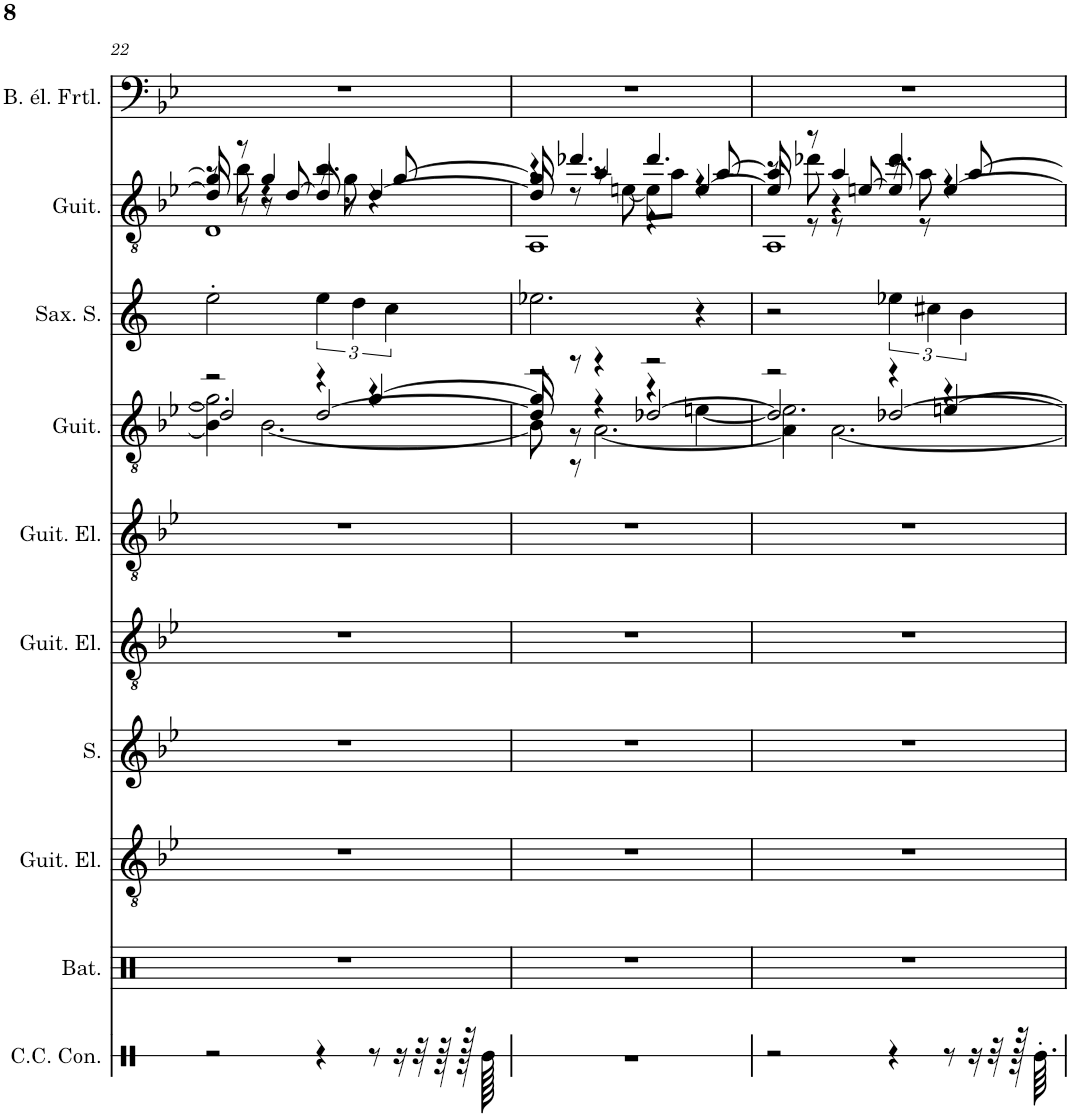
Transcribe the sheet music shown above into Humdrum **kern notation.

**kern	**kern	**kern	**kern	**kern	**kern	**kern	**kern	**kern	**kern
*part10	*part9	*part8	*part7	*part6	*part5	*part4	*part3	*part2	*part1
*staff10	*staff9	*staff8	*staff7	*staff6	*staff5	*staff4	*staff3	*staff2	*staff1
*I"Caisse claire de concert, Guitar Fret Noise	*I"Batterie, Drums	*I"Guitare électrique, Guitar Harmonics	*I"Soprano, Choir Aahs	*I"Guitare électrique, Distortion Guitar	*I"Guitare électrique, Overdriven Guitar	*I"Guitare acoustique, Electric Guitar (jazz)	*I"Saxophone Soprano	*I"Guitare classique, Acoustic Guitar (nylon)	*I"Basse électrique fretless, Fretless Bass
*I'C.C. Con.	*I'Bat.	*I'Guit. El.	*I'S.	*I'Guit. El.	*I'Guit. El.	*I'Guit.	*I'Sax. S.	*I'Guit.	*I'B. él. Frtl.
!!LO:PB:g=z
*clefX	*clefX	*clefGv2	*clefG2	*clefGv2	*clefGv2	*clefGv2	*clefG2	*clefGv2	*clefF4
*	*	*	*	*	*	*	*Trd1c2	*	*Trd7c12
*k[b-e-]	*k[]	*k[b-e-]	*k[b-e-]	*k[b-e-]	*k[b-e-]	*k[b-e-]	*k[]	*k[b-e-]	*k[b-e-]
*M4/4	*M4/4	*M4/4	*M4/4	*M4/4	*M4/4	*M4/4	*M4/4	*M4/4	*M4/4
=22	=22	=22	=22	=22	=22	=22	=22	=22	=22
*	*	*	*	*	*	*^	*	*^	*
*	*	*	*	*	*	*	*^	*	*	*^	*
*	*	*	*	*	*	*	*	*^	*	*	*	*^	*
2r	1r	1r	1r	1r	1r	2r	2.g\]	2d/]	4B-\]	2ee'\	8g/]	8r	8d/]	1D	1r
.	.	.	.	.	.	.	.	.	.	.	8r	8b-\	8r	.	.
.	.	.	.	.	.	.	.	.	[2.B-\	.	4g/	4r	8r	.	.
.	.	.	.	.	.	.	.	.	.	.	.	.	[8d/	.	.
4r	.	.	.	.	.	4r	.	[2d/	.	6ee\	4.b-/	8r	8d/]	.	.
.	.	.	.	.	.	.	.	.	.	.	.	8g\	8r	.	.
.	.	.	.	.	.	.	.	.	.	6dd\	.	.	.	.	.
8r	.	.	.	.	.	[4g/	4r	.	.	.	.	4r	[4d/	.	.
.	.	.	.	.	.	.	.	.	.	6cc\	.	.	.	.	.
16r	.	.	.	.	.	.	.	.	.	.	[8g/	.	.	.	.
32r	.	.	.	.	.	.	.	.	.	.	.	.	.	.	.
64r	.	.	.	.	.	.	.	.	.	.	.	.	.	.	.
128r	.	.	.	.	.	.	.	.	.	.	.	.	.	.	.
128Re\	.	.	.	.	.	.	.	.	.	.	.	.	.	.	.
=23	=23	=23	=23	=23	=23	=23	=23	=23	=23	=23	=23	=23	=23	=23	=23
1r	1r	1r	1r	1r	1r	8g/]	2r	8d/]	8B-\]	2.ee-X\	8g/]	4r	8d/]	1AA	1r
.	.	.	.	.	.	8r	.	8r	8r	.	4.dd-X/	.	8r	.	.
.	.	.	.	.	.	4r	.	4r	[2.A\	.	.	8r	4a/	.	.
.	.	.	.	.	.	.	.	.	.	.	.	[8en\	.	.	.
.	.	.	.	.	.	2r	4r	[2d-X/	.	.	4.dd-/	8e\L]	4r	.	.
.	.	.	.	.	.	.	.	.	.	.	.	8a\J	.	.	.
.	.	.	.	.	.	.	[4en\	.	.	4r	.	4r	[4e/	.	.
.	.	.	.	.	.	.	.	.	.	.	[8a/	.	.	.	.
=24	=24	=24	=24	=24	=24	=24	=24	=24	=24	=24	=24	=24	=24	=24	=24
2r	1r	1r	1r	1r	1r	2r	2.e\]	2d-/]	4A\]	2r	8a/]	8r	8e/]	1AA	1r
.	.	.	.	.	.	.	.	.	.	.	8r	8dd-X\	8r	.	.
.	.	.	.	.	.	.	.	.	[2.A\	.	4a/	4r	8r	.	.
.	.	.	.	.	.	.	.	.	.	.	.	.	[8en/	.	.
4r	.	.	.	.	.	4r	.	[2d-X/	.	6ee-X\	4.dd-/	8r	8e/]	.	.
.	.	.	.	.	.	.	.	.	.	.	.	8a\	8r	.	.
.	.	.	.	.	.	.	.	.	.	6cc#X\	.	.	.	.	.
8r	.	.	.	.	.	[4en/	4r	.	.	.	.	4r	[4e/	.	.
.	.	.	.	.	.	.	.	.	.	6b\	.	.	.	.	.
16r	.	.	.	.	.	.	.	.	.	.	[8a/	.	.	.	.
32r	.	.	.	.	.	.	.	.	.	.	.	.	.	.	.
128r	.	.	.	.	.	.	.	.	.	.	.	.	.	.	.
64.Re'\	.	.	.	.	.	.	.	.	.	.	.	.	.	.	.
*	*	*	*	*	*	*v	*v	*v	*v	*	*v	*v	*v	*v	*
=	=	=	=	=	=	=	=	=	=
*-	*-	*-	*-	*-	*-	*-	*-	*-	*-
